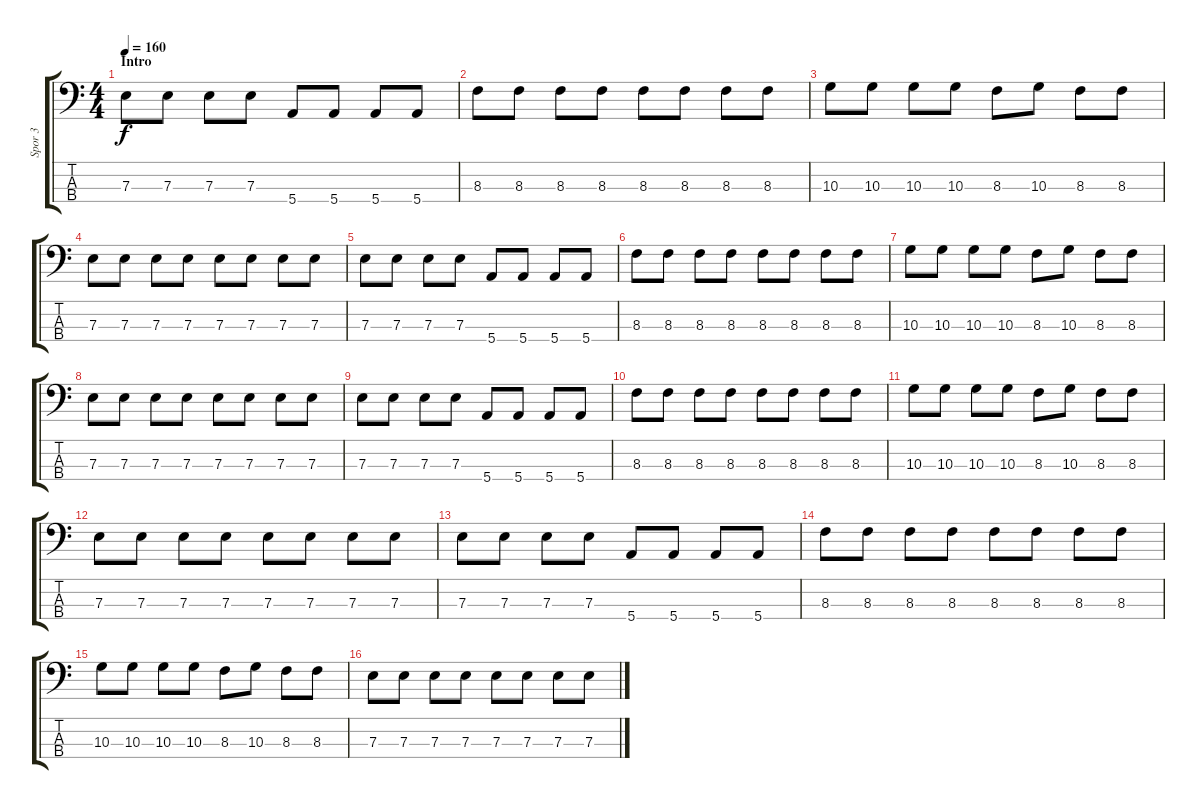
\track ("Spor 3" "Spor 3") {instrument electricbasspick}
\staff {score tabs}
\tuning (G2 D2 A1 E1) {hide}
\ts (4 4)
\section ("" "Intro")
\tempo 160
\clef f4
\ks c
7.3.8{dy f instrument electricbasspick} 7.3.8 7.3.8 7.3.8 5.4.8 5.4.8 5.4.8 5.4.8 |
8.3.8 8.3.8 8.3.8 8.3.8 8.3.8 8.3.8 8.3.8 8.3.8 |
10.3.8 10.3.8 10.3.8 10.3.8 8.3.8 10.3.8 8.3.8 8.3.8 |
7.3.8 7.3.8 7.3.8 7.3.8 7.3.8 7.3.8 7.3.8 7.3.8 |
7.3.8 7.3.8 7.3.8 7.3.8 5.4.8 5.4.8 5.4.8 5.4.8 |
8.3.8 8.3.8 8.3.8 8.3.8 8.3.8 8.3.8 8.3.8 8.3.8 |
10.3.8 10.3.8 10.3.8 10.3.8 8.3.8 10.3.8 8.3.8 8.3.8 |
7.3.8 7.3.8 7.3.8 7.3.8 7.3.8 7.3.8 7.3.8 7.3.8 |
7.3.8 7.3.8 7.3.8 7.3.8 5.4.8 5.4.8 5.4.8 5.4.8 |
8.3.8 8.3.8 8.3.8 8.3.8 8.3.8 8.3.8 8.3.8 8.3.8 |
10.3.8 10.3.8 10.3.8 10.3.8 8.3.8 10.3.8 8.3.8 8.3.8 |
7.3.8 7.3.8 7.3.8 7.3.8 7.3.8 7.3.8 7.3.8 7.3.8 |
7.3.8 7.3.8 7.3.8 7.3.8 5.4.8 5.4.8 5.4.8 5.4.8 |
8.3.8 8.3.8 8.3.8 8.3.8 8.3.8 8.3.8 8.3.8 8.3.8 |
10.3.8 10.3.8 10.3.8 10.3.8 8.3.8 10.3.8 8.3.8 8.3.8 |
7.3.8 7.3.8 7.3.8 7.3.8 7.3.8 7.3.8 7.3.8 7.3.8
